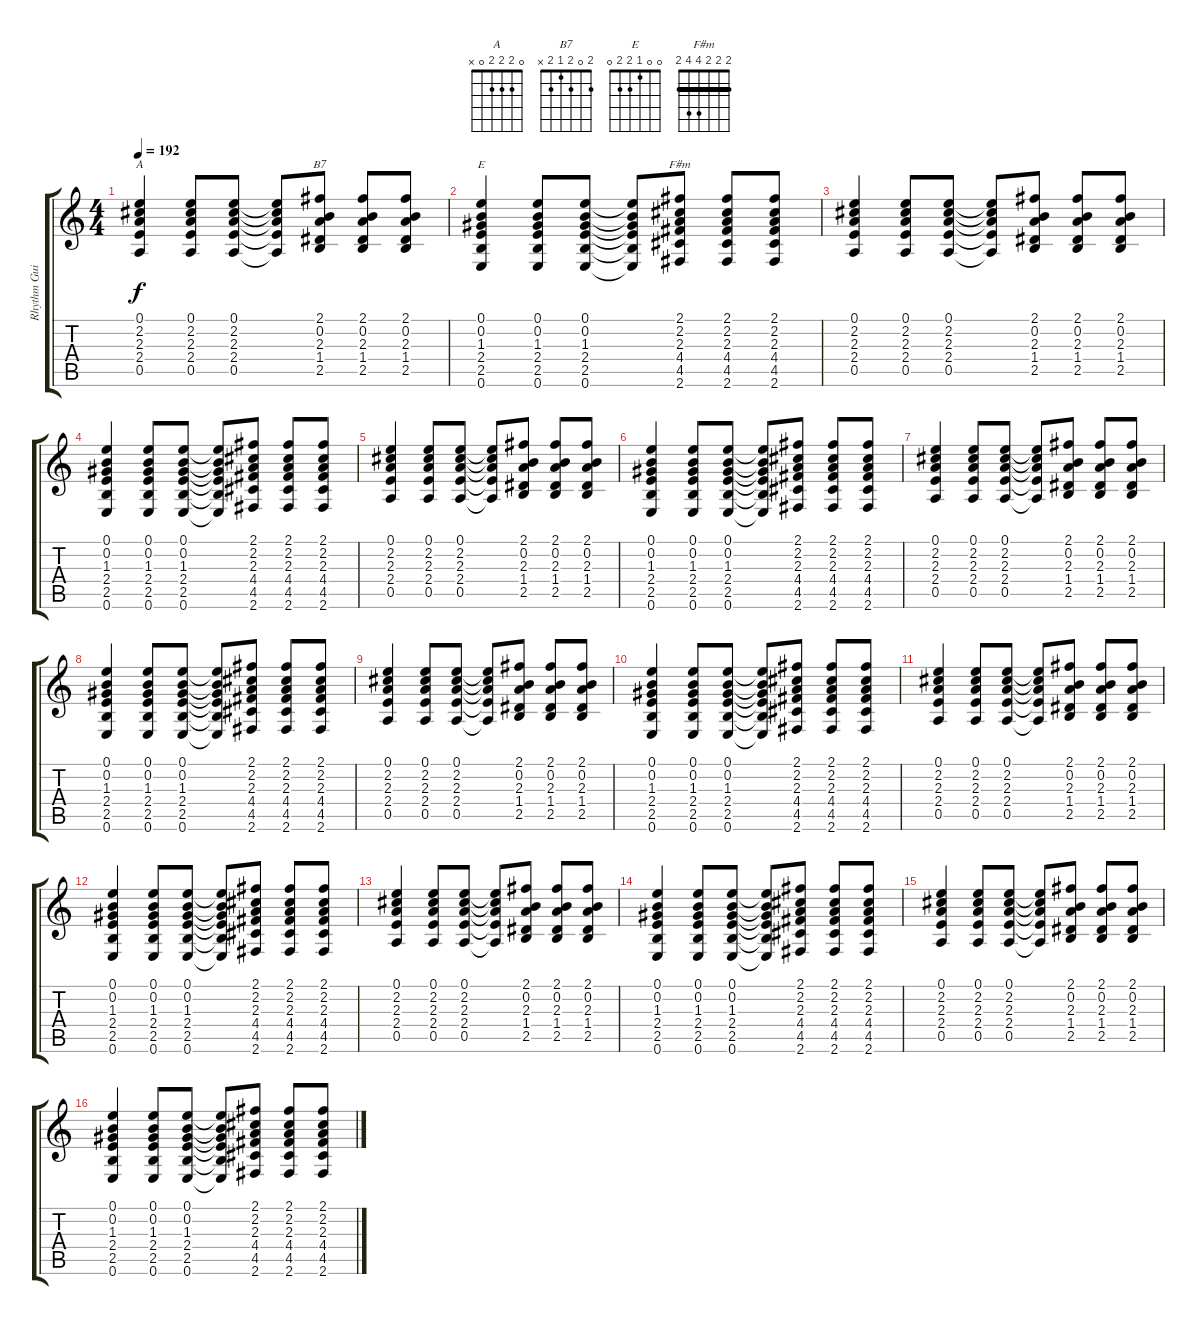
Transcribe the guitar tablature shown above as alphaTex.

\track ("Rhythm Guitar" "Rhythm Gui") {instrument acousticguitarsteel}
\staff {score tabs}
\tuning (E4 B3 G3 D3 A2 E2) {hide}
\chord ("A" 0 2 2 2 0 x)
\chord ("B7" 2 0 2 1 2 x)
\chord ("E" 0 0 1 2 2 0)
\chord ("F#m" 2 2 2 4 4 2) {barre 2}
\ts (4 4)
\tempo 192
\clef g2
\ks c
(0.1 2.2 2.3 2.4 0.5).4{ch "A" dy f} (0.1 2.2 2.3 2.4 0.5).8 (0.1 2.2 2.3 2.4 0.5).8 (0.1{t} 2.2{t} 2.3{t} 2.4{t} 0.5{t}).8 (2.1 0.2 2.3 1.4 2.5).8{ch "B7"} (2.1 0.2 2.3 1.4 2.5).8 (2.1 0.2 2.3 1.4 2.5).8 |
(0.1 0.2 1.3 2.4 2.5 0.6).4{ch "E"} (0.1 0.2 1.3 2.4 2.5 0.6).8 (0.1 0.2 1.3 2.4 2.5 0.6).8 (0.1{t} 0.2{t} 1.3{t} 2.4{t} 2.5{t} 0.6{t}).8 (2.1 2.2 2.3 4.4 4.5 2.6).8{ch "F#m"} (2.1 2.2 2.3 4.4 4.5 2.6).8 (2.1 2.2 2.3 4.4 4.5 2.6).8 |
(0.1 2.2 2.3 2.4 0.5).4 (0.1 2.2 2.3 2.4 0.5).8 (0.1 2.2 2.3 2.4 0.5).8 (0.1{t} 2.2{t} 2.3{t} 2.4{t} 0.5{t}).8 (2.1 0.2 2.3 1.4 2.5).8 (2.1 0.2 2.3 1.4 2.5).8 (2.1 0.2 2.3 1.4 2.5).8 |
(0.1 0.2 1.3 2.4 2.5 0.6).4 (0.1 0.2 1.3 2.4 2.5 0.6).8 (0.1 0.2 1.3 2.4 2.5 0.6).8 (0.1{t} 0.2{t} 1.3{t} 2.4{t} 2.5{t} 0.6{t}).8 (2.1 2.2 2.3 4.4 4.5 2.6).8 (2.1 2.2 2.3 4.4 4.5 2.6).8 (2.1 2.2 2.3 4.4 4.5 2.6).8 |
(0.1 2.2 2.3 2.4 0.5).4 (0.1 2.2 2.3 2.4 0.5).8 (0.1 2.2 2.3 2.4 0.5).8 (0.1{t} 2.2{t} 2.3{t} 2.4{t} 0.5{t}).8 (2.1 0.2 2.3 1.4 2.5).8 (2.1 0.2 2.3 1.4 2.5).8 (2.1 0.2 2.3 1.4 2.5).8 |
(0.1 0.2 1.3 2.4 2.5 0.6).4 (0.1 0.2 1.3 2.4 2.5 0.6).8 (0.1 0.2 1.3 2.4 2.5 0.6).8 (0.1{t} 0.2{t} 1.3{t} 2.4{t} 2.5{t} 0.6{t}).8 (2.1 2.2 2.3 4.4 4.5 2.6).8 (2.1 2.2 2.3 4.4 4.5 2.6).8 (2.1 2.2 2.3 4.4 4.5 2.6).8 |
(0.1 2.2 2.3 2.4 0.5).4 (0.1 2.2 2.3 2.4 0.5).8 (0.1 2.2 2.3 2.4 0.5).8 (0.1{t} 2.2{t} 2.3{t} 2.4{t} 0.5{t}).8 (2.1 0.2 2.3 1.4 2.5).8 (2.1 0.2 2.3 1.4 2.5).8 (2.1 0.2 2.3 1.4 2.5).8 |
(0.1 0.2 1.3 2.4 2.5 0.6).4 (0.1 0.2 1.3 2.4 2.5 0.6).8 (0.1 0.2 1.3 2.4 2.5 0.6).8 (0.1{t} 0.2{t} 1.3{t} 2.4{t} 2.5{t} 0.6{t}).8 (2.1 2.2 2.3 4.4 4.5 2.6).8 (2.1 2.2 2.3 4.4 4.5 2.6).8 (2.1 2.2 2.3 4.4 4.5 2.6).8 |
(0.1 2.2 2.3 2.4 0.5).4 (0.1 2.2 2.3 2.4 0.5).8 (0.1 2.2 2.3 2.4 0.5).8 (0.1{t} 2.2{t} 2.3{t} 2.4{t} 0.5{t}).8 (2.1 0.2 2.3 1.4 2.5).8 (2.1 0.2 2.3 1.4 2.5).8 (2.1 0.2 2.3 1.4 2.5).8 |
(0.1 0.2 1.3 2.4 2.5 0.6).4 (0.1 0.2 1.3 2.4 2.5 0.6).8 (0.1 0.2 1.3 2.4 2.5 0.6).8 (0.1{t} 0.2{t} 1.3{t} 2.4{t} 2.5{t} 0.6{t}).8 (2.1 2.2 2.3 4.4 4.5 2.6).8 (2.1 2.2 2.3 4.4 4.5 2.6).8 (2.1 2.2 2.3 4.4 4.5 2.6).8 |
(0.1 2.2 2.3 2.4 0.5).4 (0.1 2.2 2.3 2.4 0.5).8 (0.1 2.2 2.3 2.4 0.5).8 (0.1{t} 2.2{t} 2.3{t} 2.4{t} 0.5{t}).8 (2.1 0.2 2.3 1.4 2.5).8 (2.1 0.2 2.3 1.4 2.5).8 (2.1 0.2 2.3 1.4 2.5).8 |
(0.1 0.2 1.3 2.4 2.5 0.6).4 (0.1 0.2 1.3 2.4 2.5 0.6).8 (0.1 0.2 1.3 2.4 2.5 0.6).8 (0.1{t} 0.2{t} 1.3{t} 2.4{t} 2.5{t} 0.6{t}).8 (2.1 2.2 2.3 4.4 4.5 2.6).8 (2.1 2.2 2.3 4.4 4.5 2.6).8 (2.1 2.2 2.3 4.4 4.5 2.6).8 |
(0.1 2.2 2.3 2.4 0.5).4 (0.1 2.2 2.3 2.4 0.5).8 (0.1 2.2 2.3 2.4 0.5).8 (0.1{t} 2.2{t} 2.3{t} 2.4{t} 0.5{t}).8 (2.1 0.2 2.3 1.4 2.5).8 (2.1 0.2 2.3 1.4 2.5).8 (2.1 0.2 2.3 1.4 2.5).8 |
(0.1 0.2 1.3 2.4 2.5 0.6).4 (0.1 0.2 1.3 2.4 2.5 0.6).8 (0.1 0.2 1.3 2.4 2.5 0.6).8 (0.1{t} 0.2{t} 1.3{t} 2.4{t} 2.5{t} 0.6{t}).8 (2.1 2.2 2.3 4.4 4.5 2.6).8 (2.1 2.2 2.3 4.4 4.5 2.6).8 (2.1 2.2 2.3 4.4 4.5 2.6).8 |
(0.1 2.2 2.3 2.4 0.5).4 (0.1 2.2 2.3 2.4 0.5).8 (0.1 2.2 2.3 2.4 0.5).8 (0.1{t} 2.2{t} 2.3{t} 2.4{t} 0.5{t}).8 (2.1 0.2 2.3 1.4 2.5).8 (2.1 0.2 2.3 1.4 2.5).8 (2.1 0.2 2.3 1.4 2.5).8 |
(0.1 0.2 1.3 2.4 2.5 0.6).4 (0.1 0.2 1.3 2.4 2.5 0.6).8 (0.1 0.2 1.3 2.4 2.5 0.6).8 (0.1{t} 0.2{t} 1.3{t} 2.4{t} 2.5{t} 0.6{t}).8 (2.1 2.2 2.3 4.4 4.5 2.6).8 (2.1 2.2 2.3 4.4 4.5 2.6).8 (2.1 2.2 2.3 4.4 4.5 2.6).8
